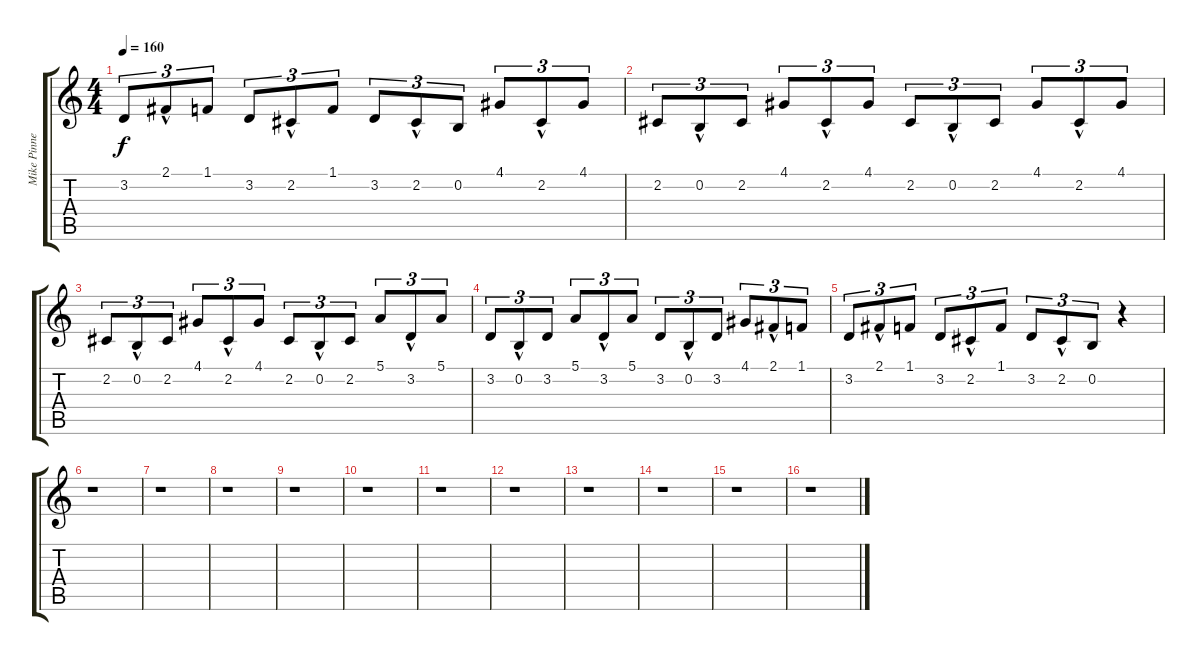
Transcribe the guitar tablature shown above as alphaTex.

\track ("Mike Pinnella (Piano)" "Mike Pinne") {instrument harpsichord}
\staff {score tabs}
\tuning (E4 B3 G3 D3 A2 D2) {hide}
\ts (4 4)
\tempo 160
\clef g2
\ks c
3.2.8{tu (3 2) dy f} 2.1{hac}.8{tu (3 2)} 1.1.8{tu (3 2)} 3.2.8{tu (3 2)} 2.2{hac}.8{tu (3 2)} 1.1.8{tu (3 2)} 3.2.8{tu (3 2)} 2.2{hac}.8{tu (3 2)} 0.2.8{tu (3 2)} 4.1.8{tu (3 2)} 2.2{hac}.8{tu (3 2)} 4.1.8{tu (3 2)} |
2.2.8{tu (3 2)} 0.2{hac}.8{tu (3 2)} 2.2.8{tu (3 2)} 4.1.8{tu (3 2)} 2.2{hac}.8{tu (3 2)} 4.1.8{tu (3 2)} 2.2.8{tu (3 2)} 0.2{hac}.8{tu (3 2)} 2.2.8{tu (3 2)} 4.1.8{tu (3 2)} 2.2{hac}.8{tu (3 2)} 4.1.8{tu (3 2)} |
2.2.8{tu (3 2)} 0.2{hac}.8{tu (3 2)} 2.2.8{tu (3 2)} 4.1.8{tu (3 2)} 2.2{hac}.8{tu (3 2)} 4.1.8{tu (3 2)} 2.2.8{tu (3 2)} 0.2{hac}.8{tu (3 2)} 2.2.8{tu (3 2)} 5.1.8{tu (3 2)} 3.2{hac}.8{tu (3 2)} 5.1.8{tu (3 2)} |
3.2.8{tu (3 2)} 0.2{hac}.8{tu (3 2)} 3.2.8{tu (3 2)} 5.1.8{tu (3 2)} 3.2{hac}.8{tu (3 2)} 5.1.8{tu (3 2)} 3.2.8{tu (3 2)} 0.2{hac}.8{tu (3 2)} 3.2.8{tu (3 2)} 4.1.8{tu (3 2)} 2.1{hac}.8{tu (3 2)} 1.1.8{tu (3 2)} |
3.2.8{tu (3 2)} 2.1{hac}.8{tu (3 2)} 1.1.8{tu (3 2)} 3.2.8{tu (3 2)} 2.2{hac}.8{tu (3 2)} 1.1.8{tu (3 2)} 3.2.8{tu (3 2)} 2.2{hac}.8{tu (3 2)} 0.2.8{tu (3 2)} r.4 |
r.1 |
r.1 |
r.1 |
r.1 |
r.1 |
r.1 |
r.1 |
r.1 |
r.1 |
r.1 |
r.1
